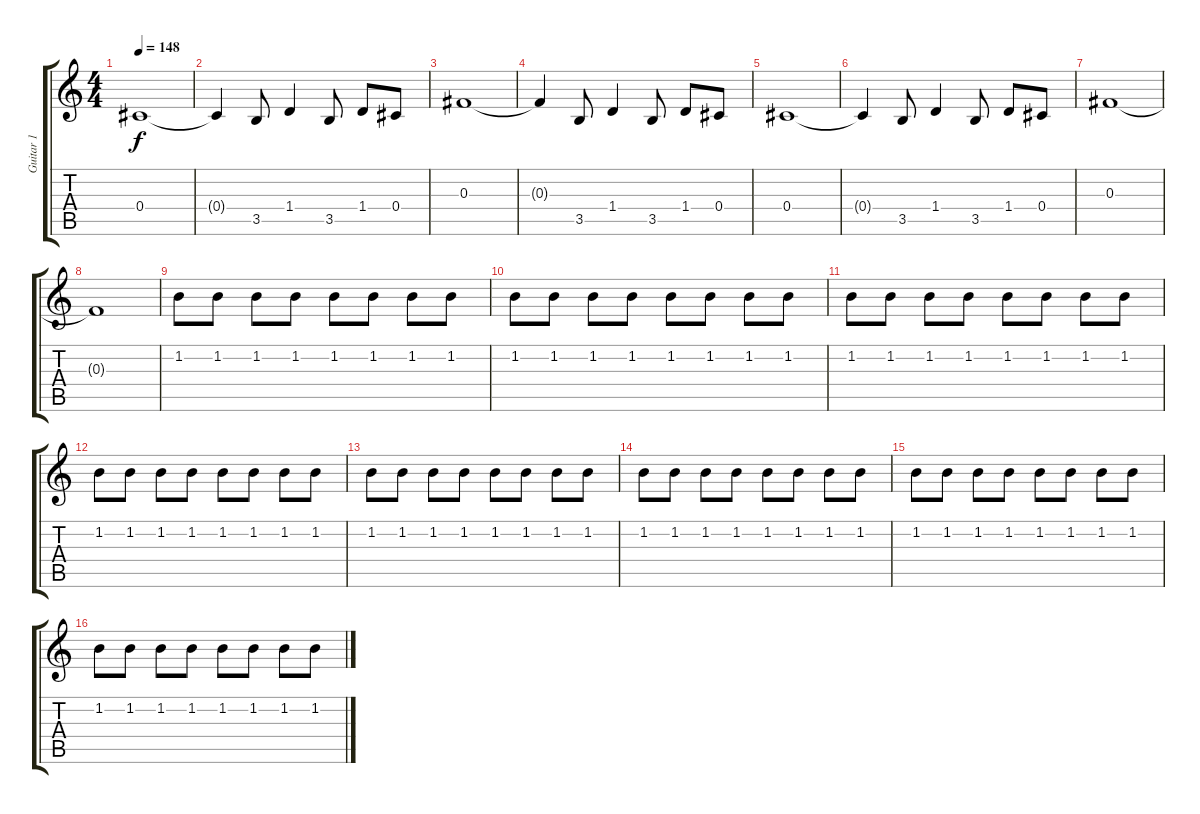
\track ("Guitar 1" "Guitar 1") {instrument electricguitarclean}
\staff {score tabs}
\tuning (Eb4 Bb3 Gb3 Db3 Ab2 Eb2) {hide}
\ts (4 4)
\tempo 148
\clef g2
\ks c
0.4.1{dy f} |
0.4{t}.4 3.5.8 1.4.4 3.5.8 1.4.8 0.4.8 |
0.3.1 |
0.3{t}.4 3.5.8 1.4.4 3.5.8 1.4.8 0.4.8 |
0.4.1 |
0.4{t}.4 3.5.8 1.4.4 3.5.8 1.4.8 0.4.8 |
0.3.1 |
0.3{t}.1 |
1.2.8 1.2.8 1.2.8 1.2.8 1.2.8 1.2.8 1.2.8 1.2.8 |
1.2.8 1.2.8 1.2.8 1.2.8 1.2.8 1.2.8 1.2.8 1.2.8 |
1.2.8 1.2.8 1.2.8 1.2.8 1.2.8 1.2.8 1.2.8 1.2.8 |
1.2.8 1.2.8 1.2.8 1.2.8 1.2.8 1.2.8 1.2.8 1.2.8 |
1.2.8 1.2.8 1.2.8 1.2.8 1.2.8 1.2.8 1.2.8 1.2.8 |
1.2.8 1.2.8 1.2.8 1.2.8 1.2.8 1.2.8 1.2.8 1.2.8 |
1.2.8 1.2.8 1.2.8 1.2.8 1.2.8 1.2.8 1.2.8 1.2.8 |
1.2.8 1.2.8 1.2.8 1.2.8 1.2.8 1.2.8 1.2.8 1.2.8
